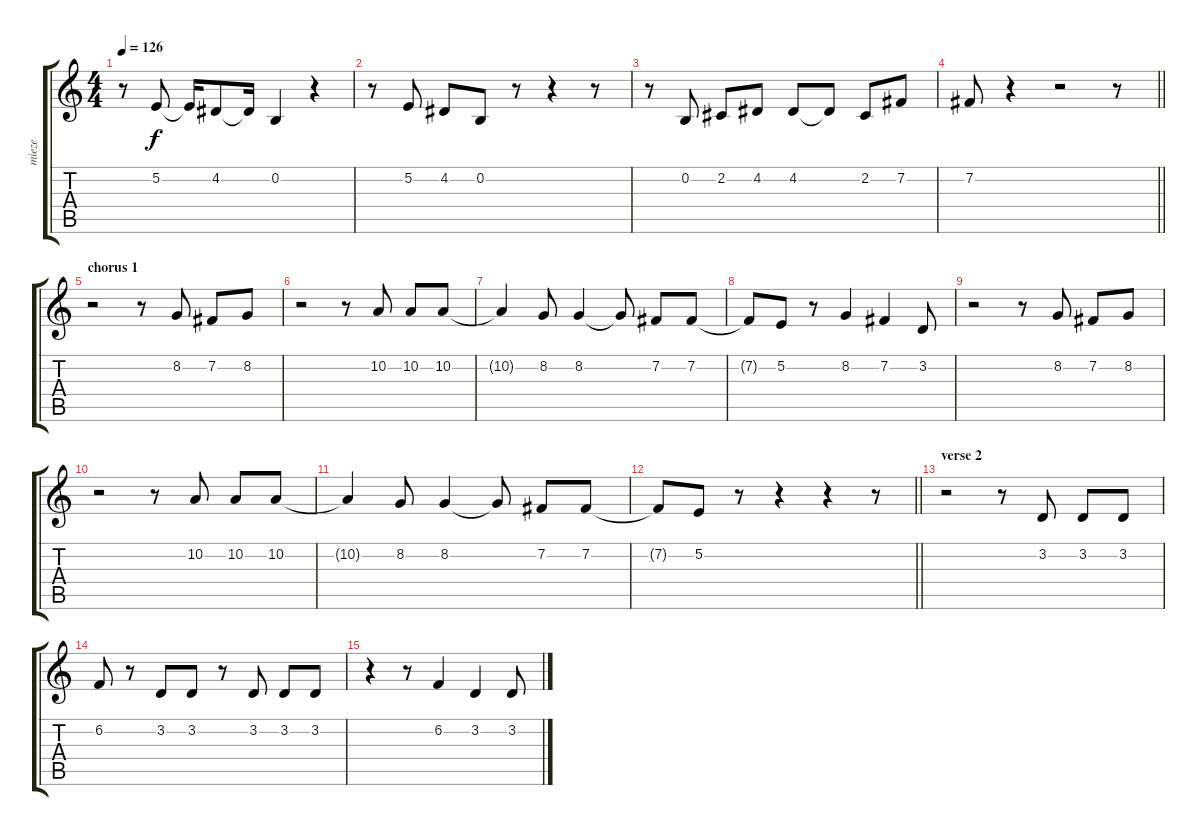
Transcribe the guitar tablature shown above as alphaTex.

\track ("mieze" "mieze") {instrument clarinet}
\staff {score tabs}
\tuning (E4 B3 G3 D3 A2 E2) {hide}
\ts (4 4)
\tempo 126
\clef g2
\ks c
r.8{dy f} 5.2.8 5.2{t}.16 4.2.8 4.2{t}.16 0.2.4 r.4 |
r.8 5.2.8 4.2.8 0.2.8 r.8 r.4 r.8 |
r.8 0.2.8 2.2.8 4.2.8 4.2.8 4.2{t}.8 2.2.8 7.2.8 |
\barLineRight lightlight
7.2.8 r.4 r.2 r.8 |
\section ("" "chorus 1")
r.2{volume 12} r.8 8.2.8 7.2.8 8.2.8 |
r.2 r.8 10.2.8 10.2.8 10.2.8 |
10.2{t}.4 8.2.8 8.2.4 8.2{t}.8 7.2.8 7.2.8 |
7.2{t}.8 5.2.8 r.8 8.2.4 7.2.4 3.2.8 |
r.2 r.8 8.2.8 7.2.8 8.2.8 |
r.2 r.8 10.2.8 10.2.8 10.2.8 |
10.2{t}.4 8.2.8 8.2.4 8.2{t}.8 7.2.8 7.2.8 |
\barLineRight lightlight
7.2{t}.8 5.2.8 r.8 r.4 r.4 r.8 |
\section ("" "verse 2")
r.2{volume 10} r.8 3.2.8 3.2.8 3.2.8 |
6.2.8 r.8 3.2.8 3.2.8 r.8 3.2.8 3.2.8 3.2.8 |
r.4 r.8 6.2.4 3.2.4 3.2.8
